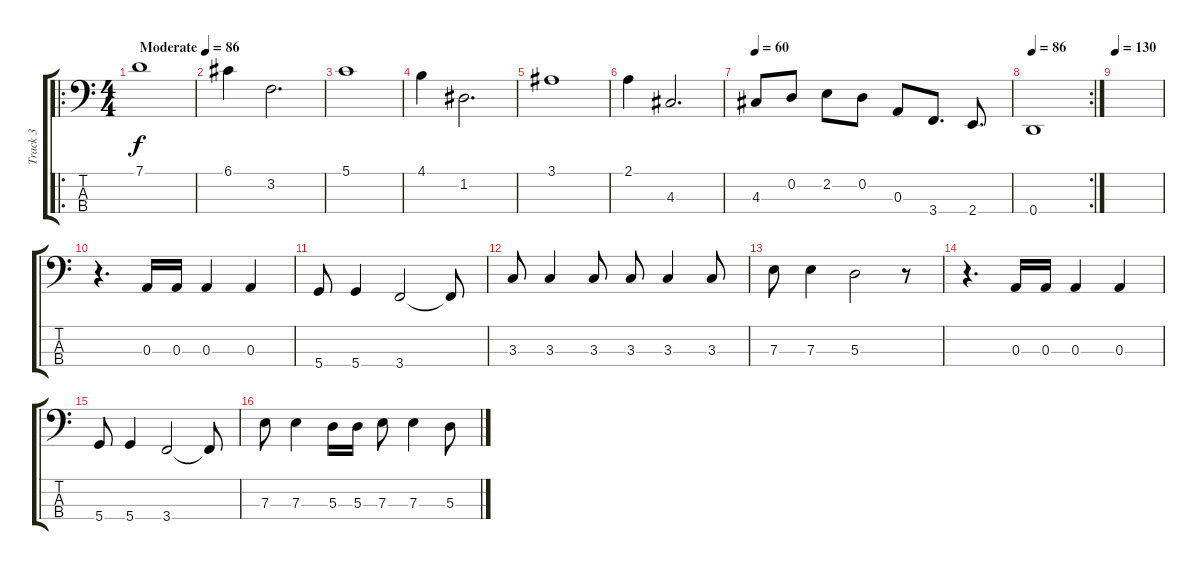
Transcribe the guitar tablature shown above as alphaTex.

\track ("Track 3" "Track 3") {instrument electricbassfinger}
\staff {score tabs}
\tuning (G2 D2 A1 D1) {hide}
\ro
\ts (4 4)
\tempo (86 "Moderate")
\clef f4
\ks c
7.1.1{dy f instrument electricbassfinger} |
6.1.4 3.2.2{d} |
5.1.1 |
4.1.4 1.2.2{d} |
3.1.1 |
2.1.4 4.3.2{d} |
\tempo 60
4.3.8 0.2.8 2.2.8 0.2.8 0.3.8 3.4.8{d} 2.4.8{d} |
\rc 2
\tempo 86
0.4.1 |
\tempo 130
|
r.4{d} 0.3.16 0.3.16 0.3.4 0.3.4 |
5.4.8 5.4.4 3.4.2 3.4{t}.8 |
3.3.8 3.3.4 3.3.8 3.3.8 3.3.4 3.3.8 |
7.3.8 7.3.4 5.3.2 r.8 |
r.4{d} 0.3.16 0.3.16 0.3.4 0.3.4 |
5.4.8 5.4.4 3.4.2 3.4{t}.8 |
7.3.8 7.3.4 5.3.16 5.3.16 7.3.8 7.3.4 5.3.8
